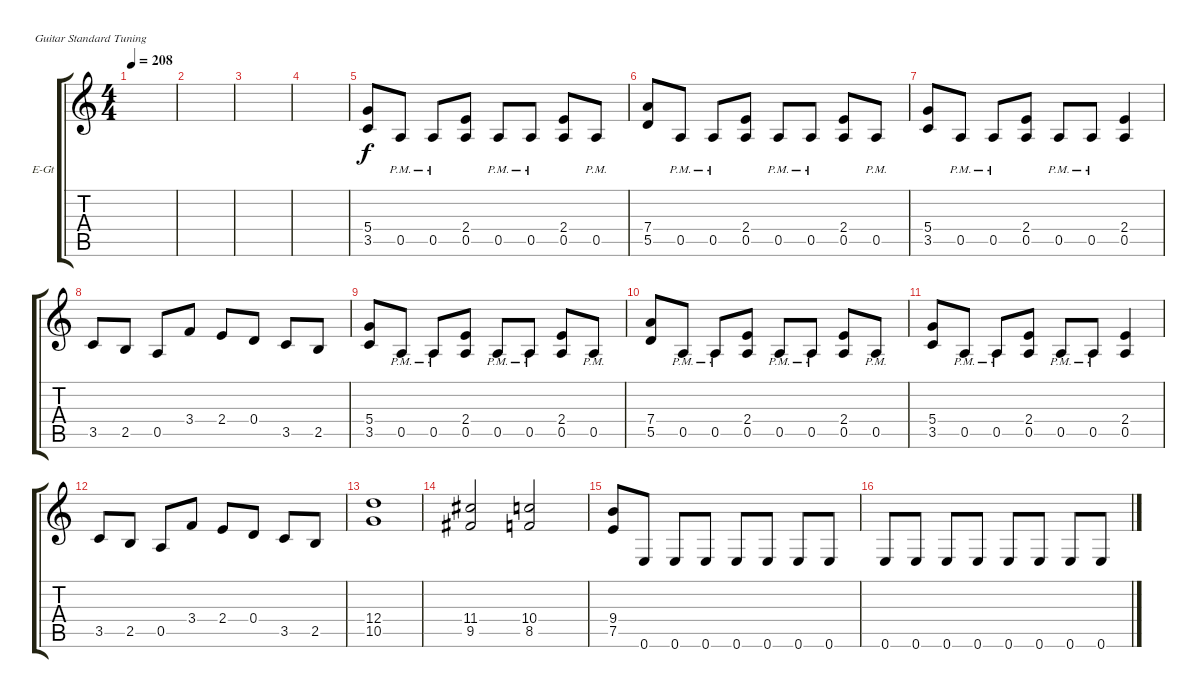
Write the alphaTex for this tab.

\defaultSystemsLayout 4
\bracketExtendMode groupsimilarinstruments
\firstSystemTrackNameOrientation horizontal
\otherSystemsTrackNameOrientation horizontal
\track ("Electric Guitar" "E-Gt") {instrument distortionguitar}
\staff {score tabs}
\tuning (E4 B3 G3 D3 A2 E2)
\ts (4 4)
\tempo 208
\clef g2
\ks c
|
|
|
|
(3.5 5.4).8 0.5{pm}.8 0.5{pm}.8 (0.5 2.4).8 0.5{pm}.8 0.5{pm}.8 (0.5 2.4).8 0.5{pm}.8 |
(5.5 7.4).8 0.5{pm}.8 0.5{pm}.8 (0.5 2.4).8 0.5{pm}.8 0.5{pm}.8 (0.5 2.4).8 0.5{pm}.8 |
(3.5 5.4).8 0.5{pm}.8 0.5{pm}.8 (0.5 2.4).8 0.5{pm}.8 0.5{pm}.8 (0.5 2.4).4 |
3.5.8 2.5.8 0.5.8 3.4.8 2.4.8 0.4.8 3.5.8 2.5.8 |
(3.5 5.4).8 0.5{pm}.8 0.5{pm}.8 (0.5 2.4).8 0.5{pm}.8 0.5{pm}.8 (0.5 2.4).8 0.5{pm}.8 |
(5.5 7.4).8 0.5{pm}.8 0.5{pm}.8 (0.5 2.4).8 0.5{pm}.8 0.5{pm}.8 (0.5 2.4).8 0.5{pm}.8 |
(3.5 5.4).8 0.5{pm}.8 0.5{pm}.8 (0.5 2.4).8 0.5{pm}.8 0.5{pm}.8 (0.5 2.4).4 |
3.5.8 2.5.8 0.5.8 3.4.8 2.4.8 0.4.8 3.5.8 2.5.8 |
(10.5 12.4).1 |
(9.5 11.4).2 (8.5 10.4).2 |
(7.5 9.4).8{dy f} 0.6.8 0.6.8 0.6.8 0.6.8 0.6.8 0.6.8 0.6.8 |
0.6.8 0.6.8 0.6.8 0.6.8 0.6.8 0.6.8 0.6.8 0.6.8
